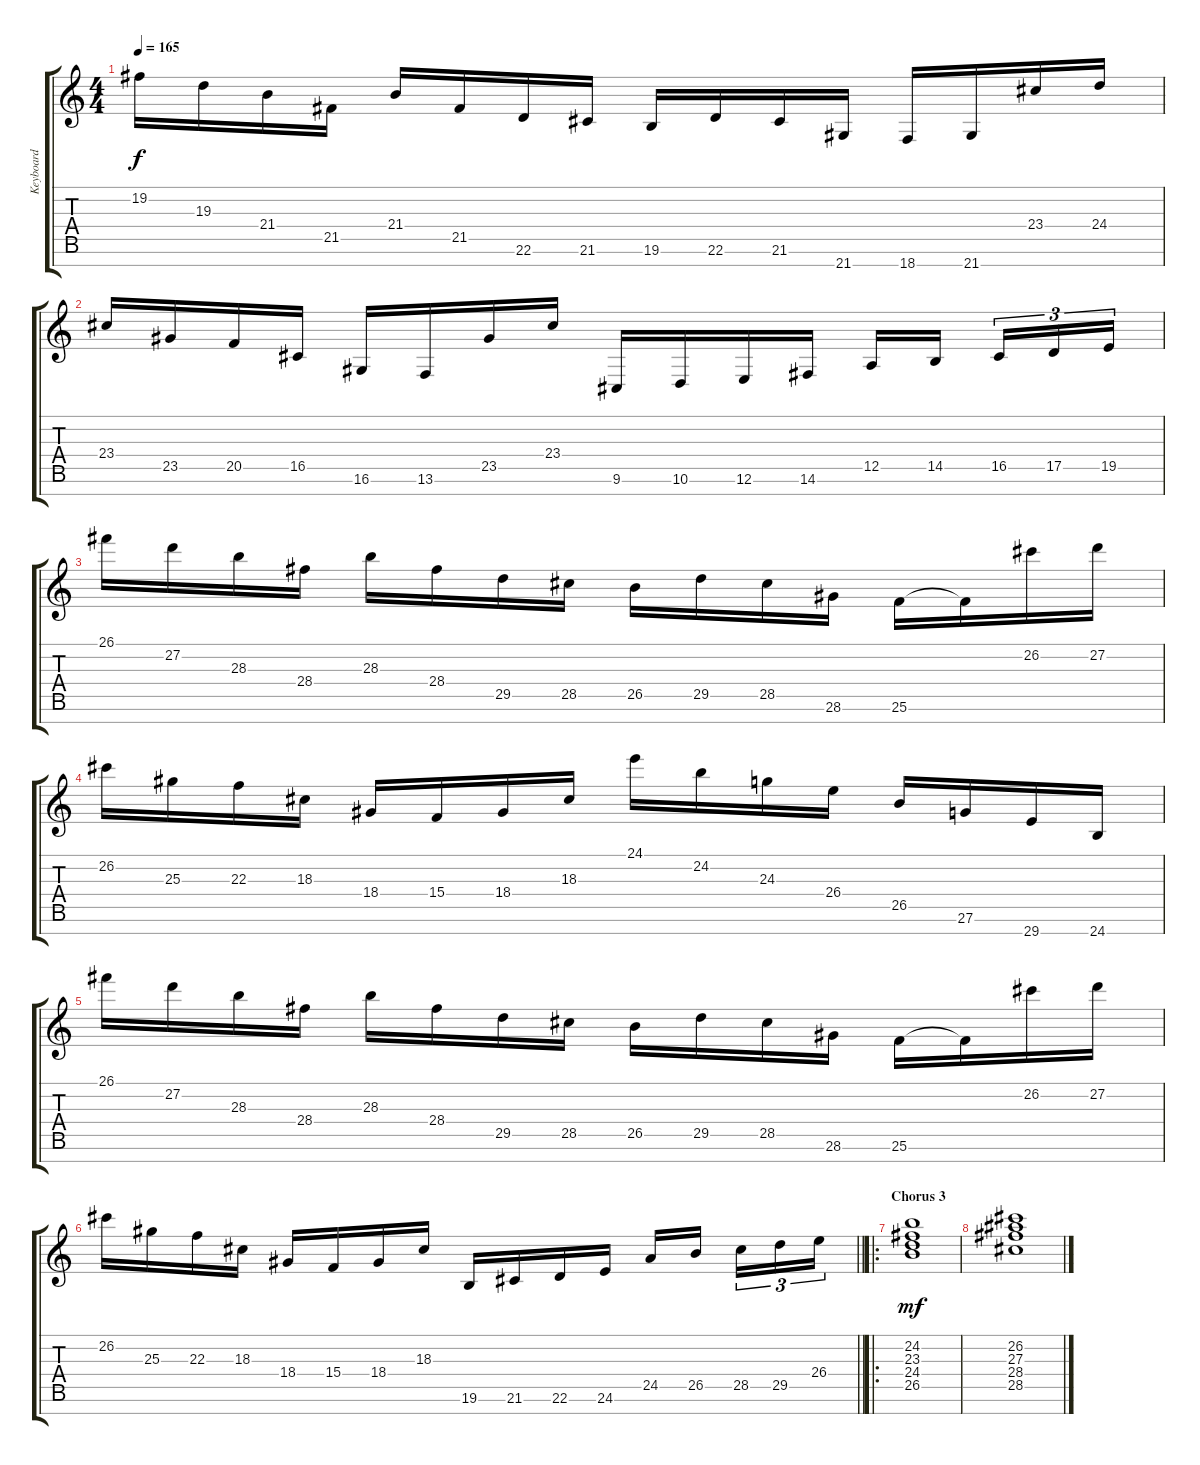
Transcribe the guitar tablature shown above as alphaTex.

\track ("Keyboard" "Keyboard") {instrument stringensemble1}
\staff {score tabs}
\tuning (E4 B3 G3 D3 A2 E2 B1) {hide}
\ts (4 4)
\tempo 165
\clef g2
\ks c
19.2.16{dy f} 19.3.16 21.4.16 21.5.16 21.4.16 21.5.16 22.6.16 21.6.16 19.6.16 22.6.16 21.6.16 21.7.16 18.7.16 21.7.16 23.4.16 24.4.16 |
23.4.16 23.5.16 20.5.16 16.5.16 16.6.16 13.6.16 23.5.16 23.4.16 9.6.16 10.6.16 12.6.16 14.6.16 12.5.16 14.5.16{beam splitsecondary} 16.5.16{tu (3 2)} 17.5.16{tu (3 2)} 19.5.16{tu (3 2)} |
26.1.16 27.2.16 28.3.16 28.4.16 28.3.16 28.4.16 29.5.16 28.5.16 26.5.16 29.5.16 28.5.16 28.6.16 25.6.16 25.6{t}.16 26.2.16 27.2.16 |
26.2.16 25.3.16 22.3.16 18.3.16 18.4.16 15.4.16 18.4.16 18.3.16 24.1.16 24.2.16 24.3.16 26.4.16 26.5.16 27.6.16 29.7.16 24.7.16 |
26.1.16 27.2.16 28.3.16 28.4.16 28.3.16 28.4.16 29.5.16 28.5.16 26.5.16 29.5.16 28.5.16 28.6.16 25.6.16 25.6{t}.16 26.2.16 27.2.16 |
\barLineRight lightlight
26.2.16 25.3.16 22.3.16 18.3.16 18.4.16 15.4.16 18.4.16 18.3.16 19.6.16 21.6.16 22.6.16 24.6.16 24.5.16 26.5.16{beam splitsecondary} 28.5.16{tu (3 2)} 29.5.16{tu (3 2)} 26.4.16{tu (3 2)} |
\ro
\section ("" "Chorus 3")
(24.2 23.3 24.4 26.5).1{dy mf instrument stringensemble1} |
(26.2 27.3 28.4 28.5).1
